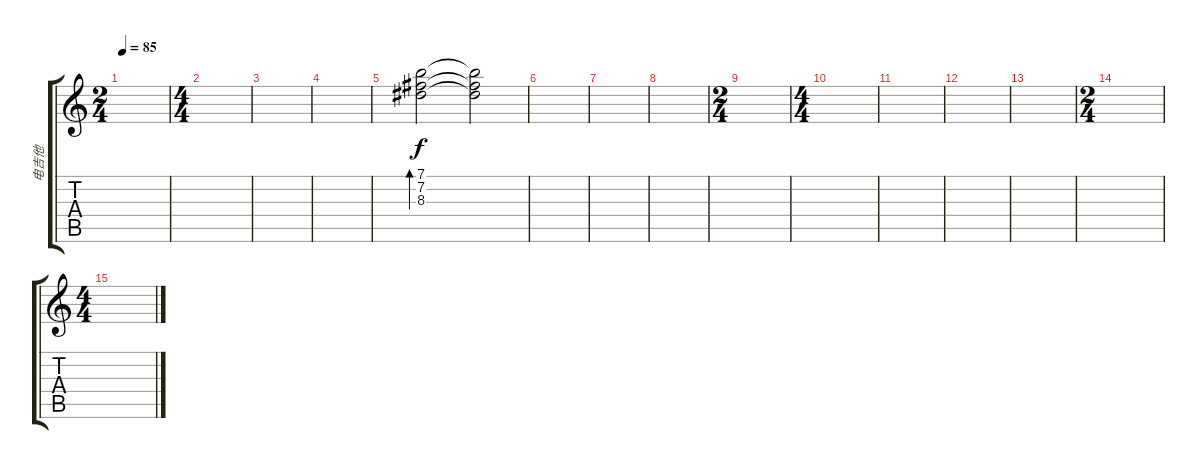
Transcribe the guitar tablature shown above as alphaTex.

\track ("电吉他" "电吉他") {instrument electricguitarmuted}
\staff {score tabs}
\tuning (E4 B3 G3 D3 A2 E2) {hide}
\ts (2 4)
\tempo 85
\clef g2
\ks c
|
\ts (4 4)
|
|
|
(7.1 7.2 8.3).2{bd 480} (7.1{t} 7.2{t} 8.3{t}).2 |
|
|
|
\ts (2 4)
|
\ts (4 4)
|
|
|
|
\ts (2 4)
|
\ts (4 4)
